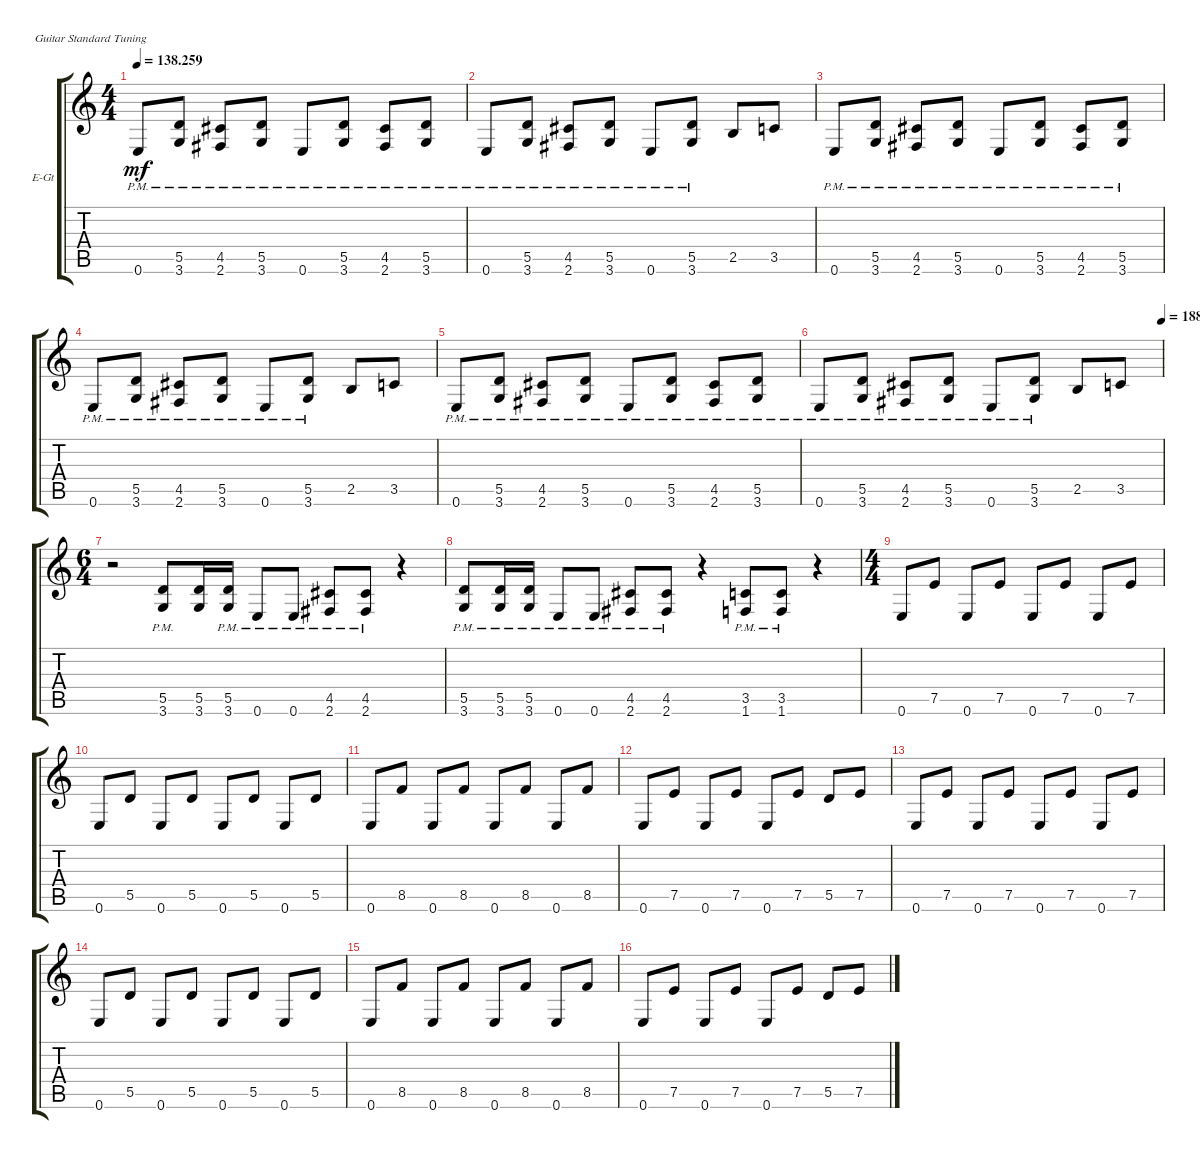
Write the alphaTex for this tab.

\defaultSystemsLayout 4
\bracketExtendMode groupsimilarinstruments
\firstSystemTrackNameOrientation horizontal
\otherSystemsTrackNameOrientation horizontal
\track ("James Rhythm Guitar" "E-Gt") {instrument overdrivenguitar}
\staff {score tabs}
\tuning (E4 B3 G3 D3 A2 E2)
\ts (4 4)
\tempo
138.259
\accidentals auto
\clef g2
\ottava regular
\simile none
\scale
0.333333
\ks c
0.6{pm}.8{dy mf} (3.6{pm} 5.5{pm}).8 (2.6{pm} 4.5{pm}).8 (3.6{pm} 5.5{pm}).8 0.6{pm}.8 (3.6{pm} 5.5{pm}).8 (2.6{pm} 4.5{pm}).8 (3.6{pm} 5.5{pm}).8 |
\scale
0.333333 0.6{pm}.8 (3.6{pm} 5.5{pm}).8 (2.6{pm} 4.5{pm}).8 (3.6{pm} 5.5{pm}).8 0.6{pm}.8 (3.6{pm} 5.5{pm}).8 2.5.8 3.5.8 |
\scale
0.333333 0.6{pm}.8 (3.6{pm} 5.5{pm}).8 (2.6{pm} 4.5{pm}).8 (3.6{pm} 5.5{pm}).8 0.6{pm}.8 (3.6{pm} 5.5{pm}).8 (2.6{pm} 4.5{pm}).8 (3.6{pm} 5.5{pm}).8 |
\scale
0.333333 0.6{pm}.8 (3.6{pm} 5.5{pm}).8 (2.6{pm} 4.5{pm}).8 (3.6{pm} 5.5{pm}).8 0.6{pm}.8 (3.6{pm} 5.5{pm}).8 2.5.8 3.5.8 |
\scale
0.333333 0.6{pm}.8 (3.6{pm} 5.5{pm}).8 (2.6{pm} 4.5{pm}).8 (3.6{pm} 5.5{pm}).8 0.6{pm}.8 (3.6{pm} 5.5{pm}).8 (2.6{pm} 4.5{pm}).8 (3.6{pm} 5.5{pm}).8 |
\tempo (188.729 1)
\scale
0.265837 0.6{pm}.8 (3.6{pm} 5.5{pm}).8 (2.6{pm} 4.5{pm}).8 (3.6{pm} 5.5{pm}).8 0.6{pm}.8 (3.6{pm} 5.5{pm}).8 2.5.8 3.5.8 |
\ts (6 4)
\scale
0.248686 r.2 (3.6{pm} 5.5).8 (3.6 5.5).16 (3.6{pm} 5.5).16 0.6{pm}.8 0.6{pm}.8 (2.6{pm} 4.5).8 (2.6{pm} 4.5).8 r.4 |
\scale
0.485477 (3.6{pm} 5.5).8 (3.6{pm} 5.5).16 (3.6{pm} 5.5).16 0.6{pm}.8 0.6{pm}.8 (2.6{pm} 4.5).8 (2.6{pm} 4.5).8 r.4 (1.6{pm} 3.5).8 (1.6{pm} 3.5).8 r.4 |
\ts (4 4)
\scale
0.485477 0.6.8 7.5.8 0.6.8 7.5.8 0.6.8 7.5.8 0.6.8 7.5.8 |
\scale
0.257261 0.6.8 5.5.8 0.6.8 5.5.8 0.6.8 5.5.8 0.6.8 5.5.8 |
\scale
0.257261 0.6.8 8.5.8 0.6.8 8.5.8 0.6.8 8.5.8 0.6.8 8.5.8 |
\scale
0.333333 0.6.8 7.5.8 0.6.8 7.5.8 0.6.8 7.5.8 5.5.8 7.5.8 |
\scale
0.333333 0.6.8 7.5.8 0.6.8 7.5.8 0.6.8 7.5.8 0.6.8 7.5.8 |
\scale
0.333333 0.6.8 5.5.8 0.6.8 5.5.8 0.6.8 5.5.8 0.6.8 5.5.8 |
\scale
0.333333 0.6.8 8.5.8 0.6.8 8.5.8 0.6.8 8.5.8 0.6.8 8.5.8 |
\scale
0.333333 0.6.8 7.5.8 0.6.8 7.5.8 0.6.8 7.5.8 5.5.8 7.5.8
